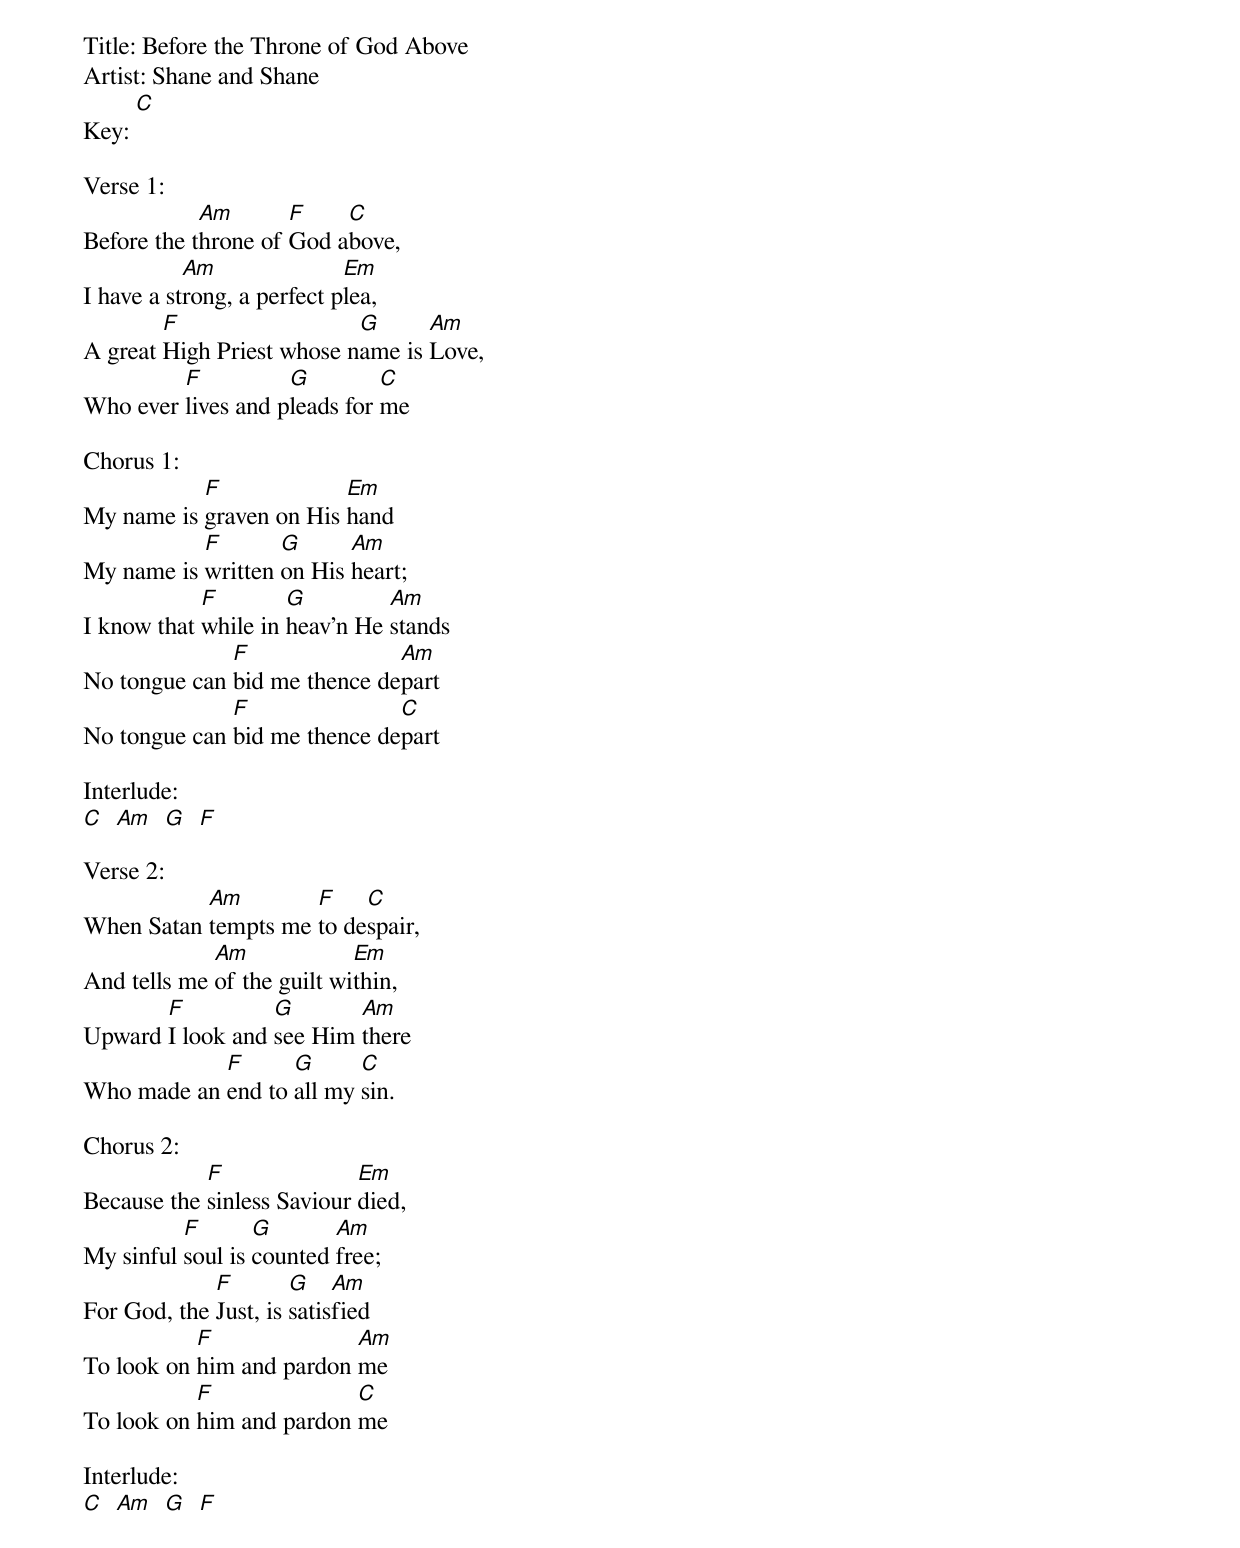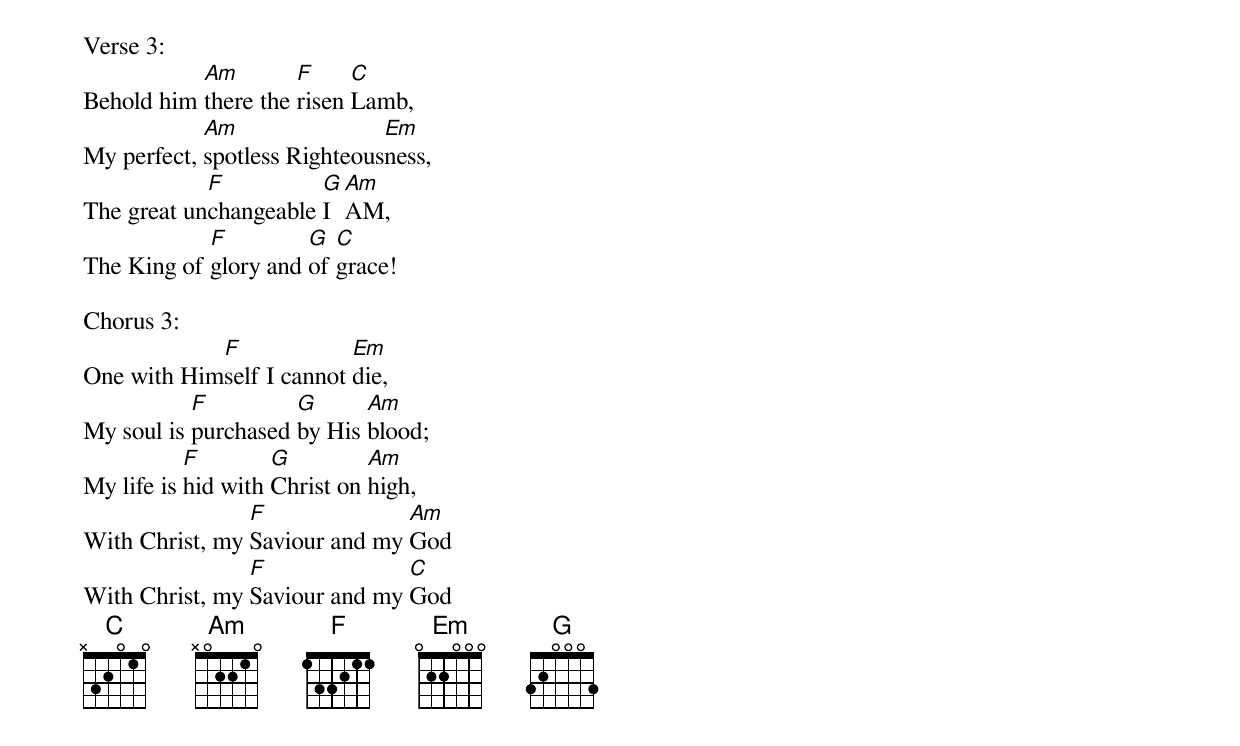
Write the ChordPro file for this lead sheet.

Title: Before the Throne of God Above
Artist: Shane and Shane
Key: [C]

Verse 1:
Before the t[Am]hrone of [F]God a[C]bove,
I have a st[Am]rong, a perfect p[Em]lea,
A great [F]High Priest whose n[G]ame is [Am]Love,
Who ever [F]lives and p[G]leads for [C]me

Chorus 1:
My name is [F]graven on His [Em]hand
My name is [F]written [G]on His [Am]heart;
I know that [F]while in [G]heav'n He [Am]stands
No tongue can [F]bid me thence de[Am]part
No tongue can [F]bid me thence de[C]part

Interlude:
[C]  [Am]  [G]  [F]

Verse 2:
When Satan [Am]tempts me [F]to de[C]spair,
And tells me [Am]of the guilt wi[Em]thin,
Upward [F]I look and [G]see Him [Am]there
Who made an [F]end to [G]all my [C]sin.

Chorus 2:
Because the [F]sinless Saviour [Em]died,
My sinful [F]soul is [G]counted [Am]free;
For God, the [F]Just, is [G]satis[Am]fied
To look on [F]him and pardon [Am]me
To look on [F]him and pardon [C]me

Interlude:
[C]  [Am]  [G]  [F]

Verse 3:
Behold him [Am]there the [F]risen [C]Lamb,
My perfect, [Am]spotless Righteous[Em]ness,
The great un[F]changeable [G]I  [Am]AM,
The King of [F]glory and [G]of [C]grace!

Chorus 3:
One with Him[F]self I cannot [Em]die,
My soul is [F]purchased [G]by His [Am]blood;
My life is [F]hid with [G]Christ on [Am]high,
With Christ, my [F]Saviour and my [Am]God
With Christ, my [F]Saviour and my [C]God
